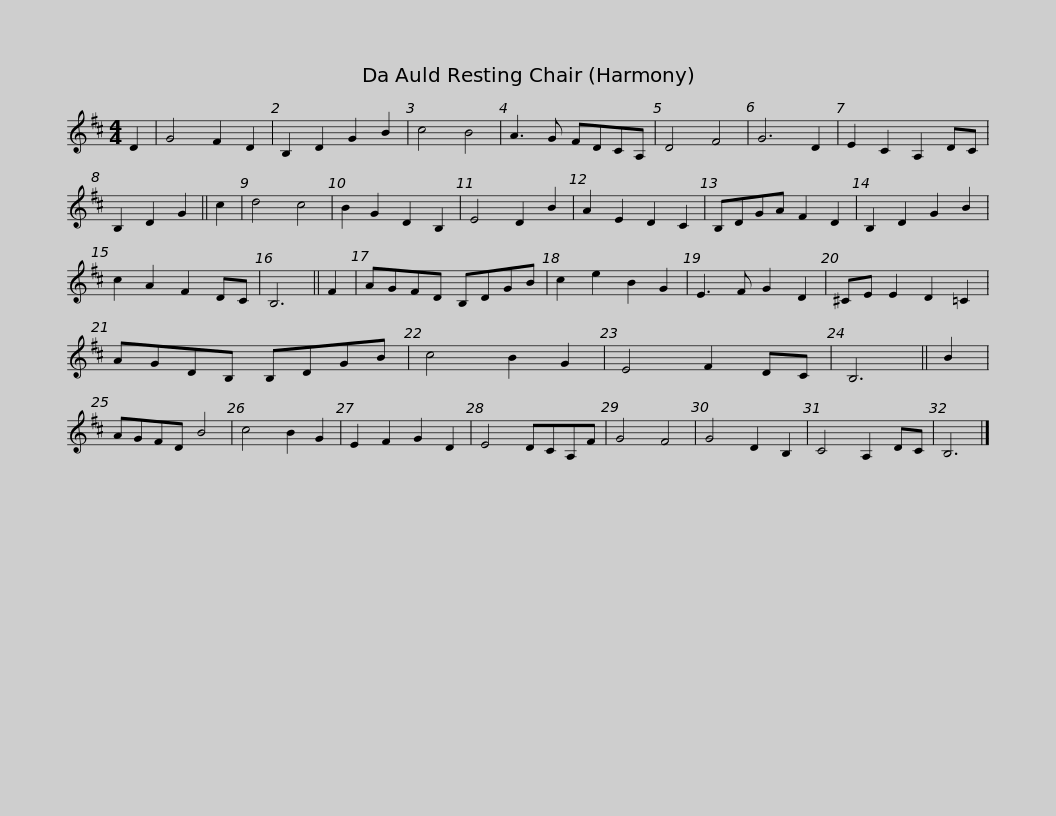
X:1
L:1/8
M:4/4
I:linebreak $
K:D
V:1 treble
V:1
 D2 | G4 F2 D2 | B,2 D2 G2 B2 | c4 B4 | A3 G FDCA, | %5
 D4 F4 | G6 D2 | E2 C2 A,2 DC | B,2 D2 G2 || c2 | %10
 d4 c4 |$ B2 G2 D2 B,2 | E4 D2 B2 | A2 E2 D2 C2 | B,DGA F2 D2 | %15
 B,2 D2 G2 B2 | c2 A2 F2 DC | B,6 || F2 | AGFD B,DGB |$ %20
 c2 e2 B2 G2 | E3 F G2 D2 | ^CE E2 D2 =C2 | AGDB, B,DGB | c4 B2 G2 | %25
 E4 F2 DC | B,6 || B2 | AGFD B4 |$ c4 B2 G2 | %30
 E2 F2 G2 D2 | E4 DCA,F | G4 F4 | G4 D2 B,2 | C4 A,2 DC | %35
 B,6 |] %36
